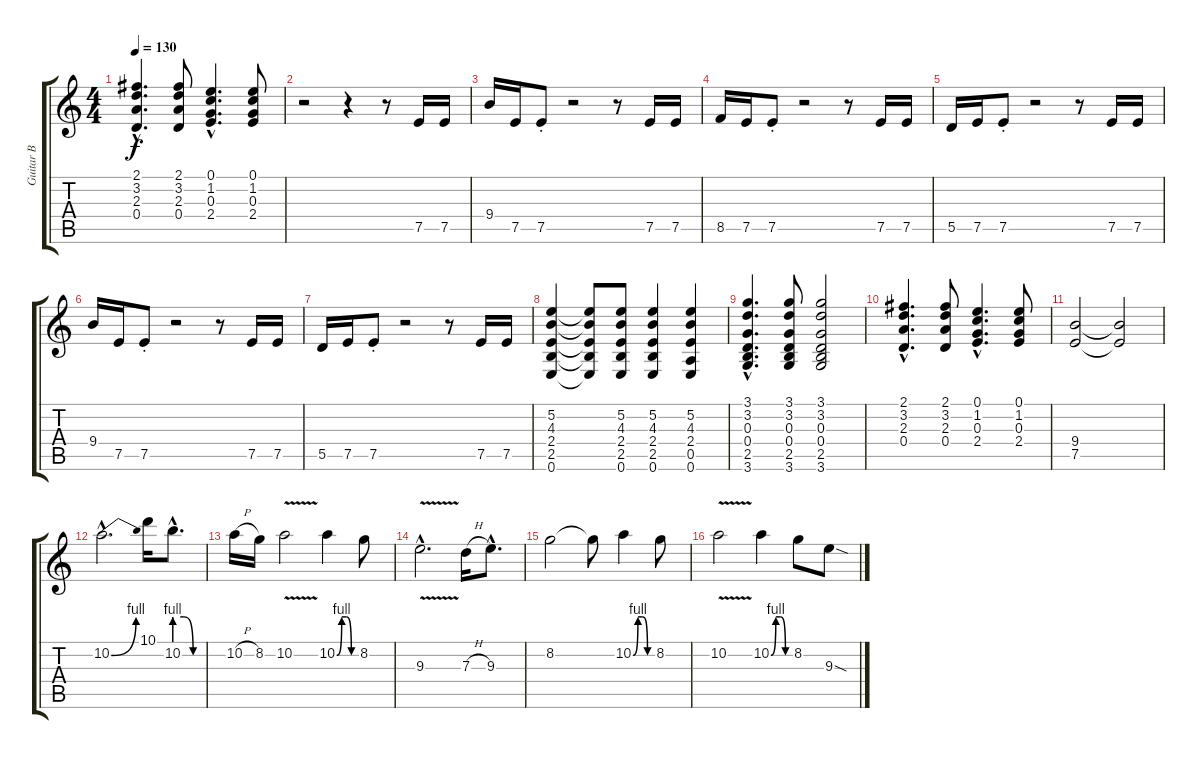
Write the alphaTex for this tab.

\track ("Guitar B" "Guitar B") {instrument overdrivenguitar}
\staff {score tabs}
\tuning (E4 B3 G3 D3 A2 E2) {hide}
\ts (4 4)
\tempo 130
\clef g2
\ks c
(2.1{hac} 3.2{hac} 2.3{hac} 0.4{hac}).4{d dy f} (2.1 3.2 2.3 0.4).8 (0.1{hac} 1.2{hac} 0.3{hac} 2.4{hac}).4{d} (0.1 1.2 0.3 2.4).8 |
r.2 r.4 r.8 7.5.16 7.5.16 |
9.4.16 7.5.16 7.5{st}.8 r.2 r.8 7.5.16 7.5.16 |
8.5.16 7.5.16 7.5{st}.8 r.2 r.8 7.5.16 7.5.16 |
5.5.16 7.5.16 7.5{st}.8 r.2 r.8 7.5.16 7.5.16 |
9.4.16 7.5.16 7.5{st}.8 r.2 r.8 7.5.16 7.5.16 |
5.5.16 7.5.16 7.5{st}.8 r.2 r.8 7.5.16 7.5.16 |
(5.2 4.3 2.4 2.5 0.6).4 (5.2{t} 4.3{t} 2.4{t} 2.5{t} 0.6{t}).8 (5.2 4.3 2.4 2.5 0.6).8 (5.2 4.3 2.4 2.5 0.6).4 (5.2 4.3 2.4 0.5 0.6).4 |
(3.1{hac} 3.2{hac} 0.3{hac} 0.4{hac} 2.5{hac} 3.6{hac}).4{d} (3.1 3.2 0.3 0.4 2.5 3.6).8 (3.1 3.2 0.3 0.4 2.5 3.6).2 |
(2.1{hac} 3.2{hac} 2.3{hac} 0.4{hac}).4{d} (2.1 3.2 2.3 0.4).8 (0.1{hac} 1.2{hac} 0.3{hac} 2.4{hac}).4{d} (0.1 1.2 0.3 2.4).8 |
(9.4 7.5).2{volume 15 instrument distortionguitar} (9.4{t} 7.5{t}).2 |
10.2{be (bend 0 0 60 4) hac}.2{d} 10.1.16 10.2{be (custom 0 4 20 4 40 0 60 0) hac}.8{d} |
10.2{h}.16 8.2.16 10.2{v}.2 10.2{be (custom 0 0 15 4 30 4 45 0 60 0)}.4 8.2.8 |
9.3{v hac}.2{d} 7.3{h}.16 9.3{hac}.8{d} |
8.2.2 8.2{t}.8 10.2{be (custom 0 0 15 4 30 4 45 0 60 0)}.4 8.2.8 |
10.2{v}.2 10.2{be (custom 0 0 15 4 30 4 45 0 60 0)}.4 8.2.8 9.3{sod}.8
